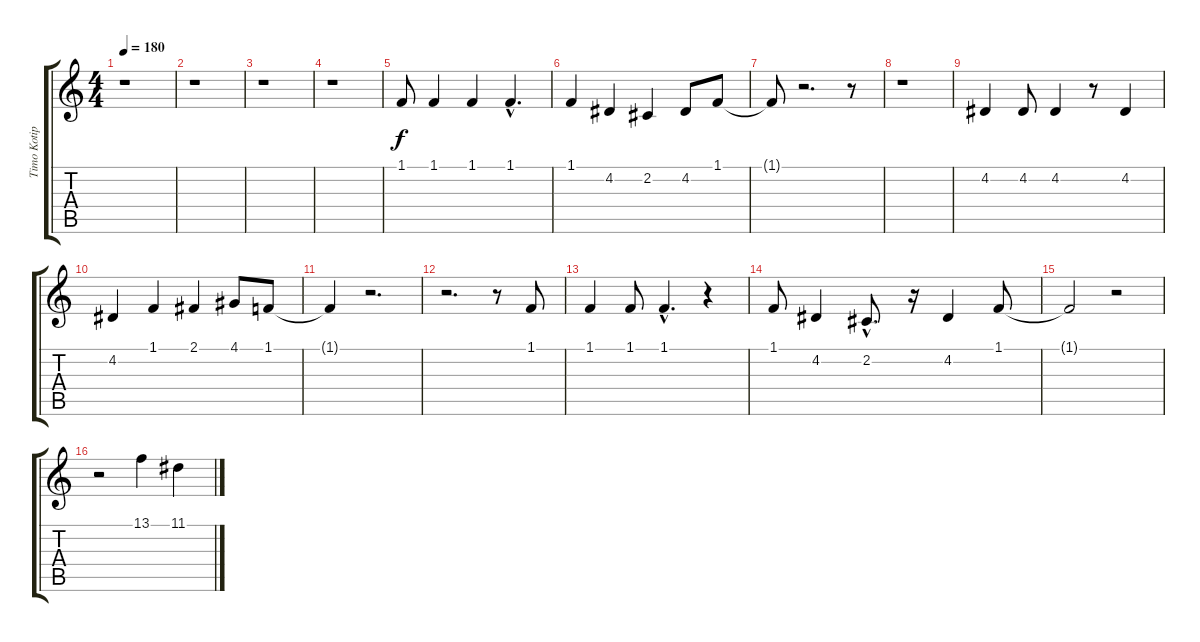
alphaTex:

\track ("Timo Kotipelto" "Timo Kotip") {instrument lead3calliope}
\staff {score tabs}
\tuning (E4 B3 G3 D3 A2 E2) {hide}
\ts (4 4)
\tempo 180
\clef g2
\ks c
r.1{dy f instrument lead3calliope} |
r.1 |
r.1 |
r.1 |
1.1.8 1.1.4 1.1.4 1.1{hac}.4{d} |
1.1.4 4.2.4 2.2.4 4.2.8 1.1.8 |
1.1{t}.8 r.2{d} r.8 |
r.1 |
4.2.4 4.2.8 4.2.4 r.8 4.2.4 |
4.2.4 1.1.4 2.1.4 4.1.8 1.1.8 |
1.1{t}.4 r.2{d} |
r.2{d} r.8 1.1.8 |
1.1.4 1.1.8 1.1{hac}.4{d} r.4 |
1.1.8 4.2.4 2.2{hac}.8{d} r.16 4.2.4 1.1.8 |
1.1{t}.2 r.2 |
r.2 13.1.4 11.1.4
